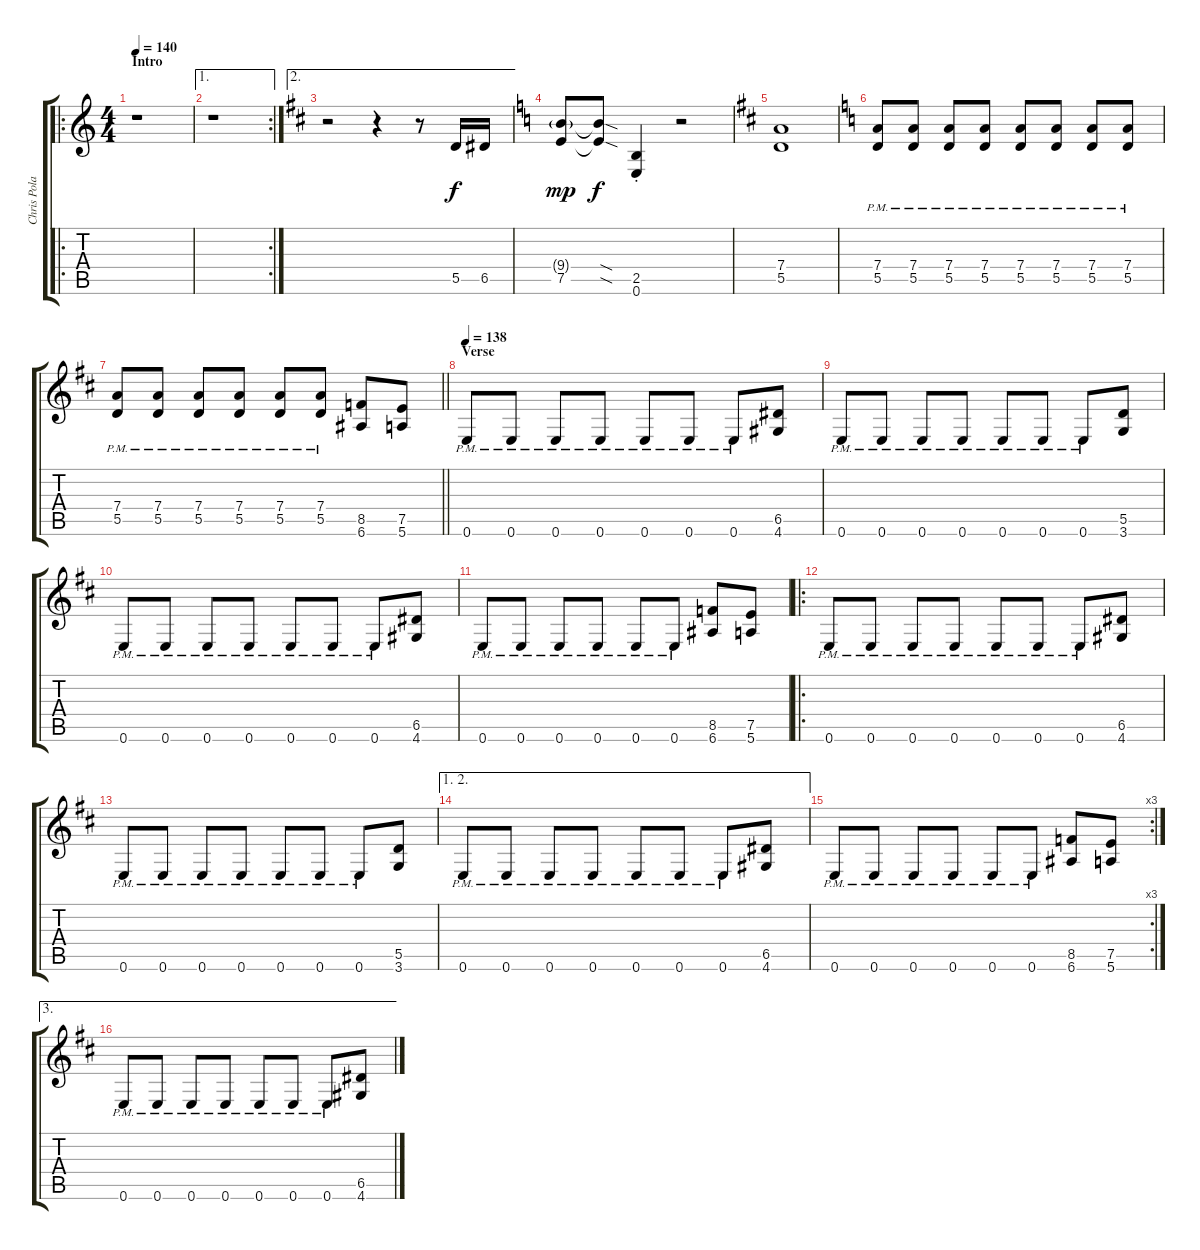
\track ("Chris Poland" "Chris Pola") {instrument distortionguitar}
\staff {score tabs}
\tuning (E4 B3 G3 D3 A2 E2) {hide}
\ro
\ts (4 4)
\section ("" "Intro")
\tempo 140
\clef g2
\ks c
r.1{dy f instrument distortionguitar} |
\ae 1
\rc 2
r.1 |
\ae 2
\ks d
r.2 r.4 r.8 5.5.16 6.5.16 |
\ks c
(9.4{g} 7.5).8{dy mp} (9.4{sod t} 7.5{sod t}).8{dy f} (2.5{st} 0.6{st}).4 r.2 |
\ks d
(7.4 5.5).1 |
\ks c
(7.4{pm} 5.5{pm}).8 (7.4{pm} 5.5{pm}).8 (7.4{pm} 5.5{pm}).8 (7.4{pm} 5.5{pm}).8 (7.4{pm} 5.5{pm}).8 (7.4{pm} 5.5{pm}).8 (7.4{pm} 5.5{pm}).8 (7.4{pm} 5.5{pm}).8 |
\barLineRight lightlight
\ks d
(7.4{pm} 5.5{pm}).8 (7.4{pm} 5.5{pm}).8 (7.4{pm} 5.5{pm}).8 (7.4{pm} 5.5{pm}).8 (7.4{pm} 5.5{pm}).8 (7.4{pm} 5.5{pm}).8 (8.5 6.6).8 (7.5 5.6).8 |
\section ("" "Verse")
\tempo 138
0.6{pm}.8 0.6{pm}.8 0.6{pm}.8 0.6{pm}.8 0.6{pm}.8 0.6{pm}.8 0.6{pm}.8 (6.5 4.6).8 |
0.6{pm}.8 0.6{pm}.8 0.6{pm}.8 0.6{pm}.8 0.6{pm}.8 0.6{pm}.8 0.6{pm}.8 (5.5 3.6).8 |
0.6{pm}.8 0.6{pm}.8 0.6{pm}.8 0.6{pm}.8 0.6{pm}.8 0.6{pm}.8 0.6{pm}.8 (6.5 4.6).8 |
0.6{pm}.8 0.6{pm}.8 0.6{pm}.8 0.6{pm}.8 0.6{pm}.8 0.6{pm}.8 (8.5 6.6).8 (7.5 5.6).8 |
\ro
0.6{pm}.8 0.6{pm}.8 0.6{pm}.8 0.6{pm}.8 0.6{pm}.8 0.6{pm}.8 0.6{pm}.8 (6.5 4.6).8 |
0.6{pm}.8 0.6{pm}.8 0.6{pm}.8 0.6{pm}.8 0.6{pm}.8 0.6{pm}.8 0.6{pm}.8 (5.5 3.6).8 |
\ae (1 2)
0.6{pm}.8 0.6{pm}.8 0.6{pm}.8 0.6{pm}.8 0.6{pm}.8 0.6{pm}.8 0.6{pm}.8 (6.5 4.6).8 |
\rc 3
0.6{pm}.8 0.6{pm}.8 0.6{pm}.8 0.6{pm}.8 0.6{pm}.8 0.6{pm}.8 (8.5 6.6).8 (7.5 5.6).8 |
\ae 3
0.6{pm}.8 0.6{pm}.8 0.6{pm}.8 0.6{pm}.8 0.6{pm}.8 0.6{pm}.8 0.6{pm}.8 (6.5 4.6).8
